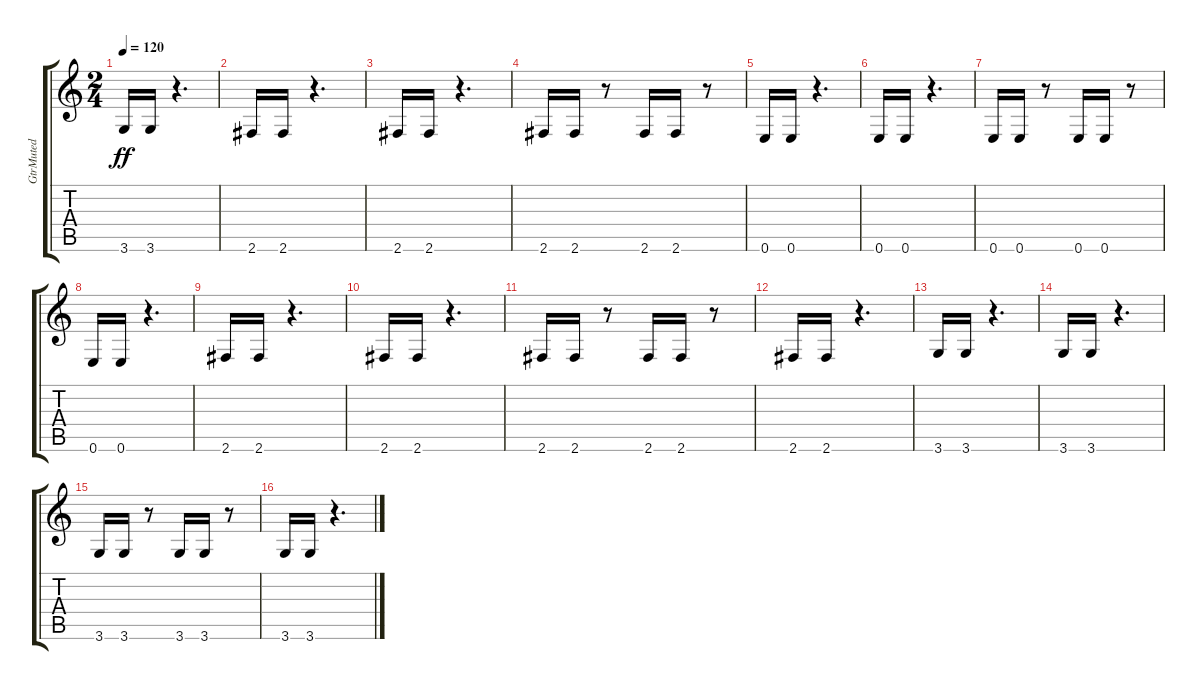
\track ("GtrMuted" "GtrMuted") {instrument electricguitarmuted}
\staff {score tabs}
\tuning (E4 B3 G3 D3 A2 E2) {hide}
\ts (2 4)
\tempo 120
\clef g2
\ks c
3.6.16{dy ff} 3.6.16 r.4{d} |
2.6.16 2.6.16 r.4{d} |
2.6.16 2.6.16 r.4{d} |
2.6.16 2.6.16 r.8 2.6.16 2.6.16 r.8 |
0.6.16 0.6.16 r.4{d} |
0.6.16 0.6.16 r.4{d} |
0.6.16 0.6.16 r.8 0.6.16 0.6.16 r.8 |
0.6.16 0.6.16 r.4{d} |
2.6.16 2.6.16 r.4{d} |
2.6.16 2.6.16 r.4{d} |
2.6.16 2.6.16 r.8 2.6.16 2.6.16 r.8 |
2.6.16 2.6.16 r.4{d} |
3.6.16 3.6.16 r.4{d} |
3.6.16 3.6.16 r.4{d} |
3.6.16 3.6.16 r.8 3.6.16 3.6.16 r.8 |
3.6.16 3.6.16 r.4{d}
